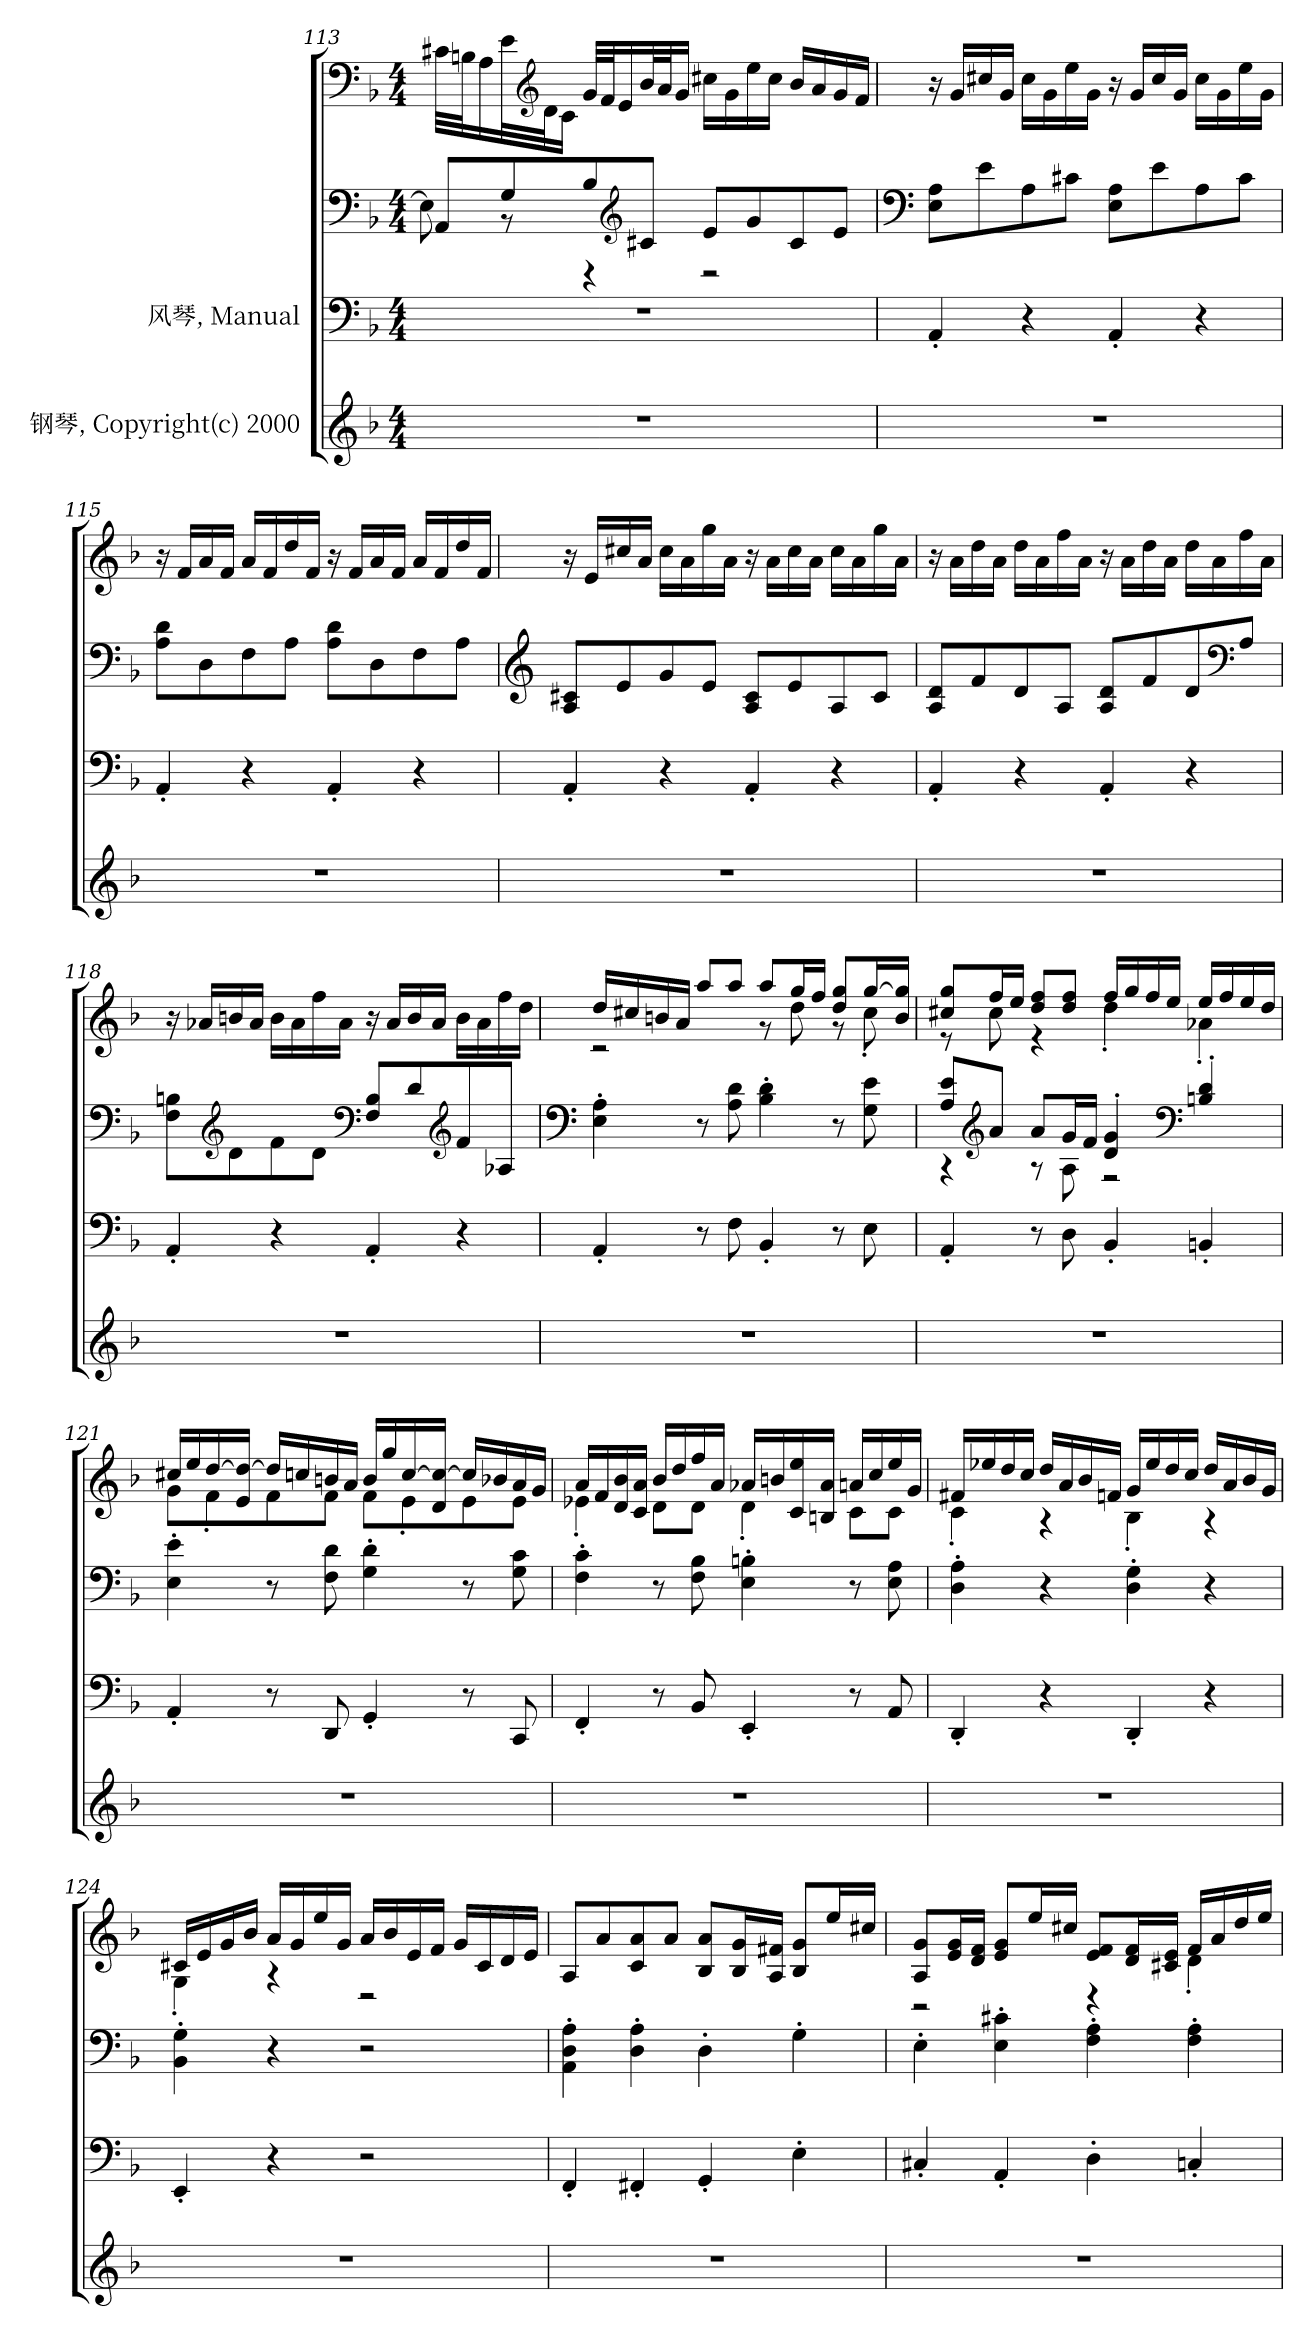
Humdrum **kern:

**kern	**kern	**kern	**kern
*part2	*part1	*part1	*part1
*staff4	*staff3	*staff2	*staff1
*I"钢琴, Copyright(c) 2000	*I"风琴, Manual	*	*
!!LO:LB:g=z
*clefG2	*clefF4	*clefF4	*clefF4
*k[b-]	*k[b-]	*k[b-]	*k[b-]
*M4/4	*M4/4	*M4/4	*M4/4
=113	=113	=113	=113
*	*	*^	*
1r	1r	8AA/L	8E\]	32c#X\LLL
.	.	.	.	32Bn\J
.	.	.	.	16A\
.	.	8G/	8r	32e\L
*	*	*	*	*clefG2
.	.	.	.	32d\J
.	.	.	.	16c#\JJ
.	.	8B-/	4r	32g/LLL
.	.	.	.	32f/J
.	.	.	.	16e/
*	*	*clefG2	*	*
.	.	8c#X/J	.	32b-/L
.	.	.	.	32a/J
.	.	.	.	16g/JJ
.	.	8e/L	2r	16cc#X\LL
.	.	.	.	16g\
.	.	8g/	.	16ee\
.	.	.	.	16cc#\JJ
.	.	8c#/	.	16b-/LL
.	.	.	.	16a/
.	.	8e/J	.	16g/
.	.	.	.	16f/JJ
*	*	*v	*v	*
=114	=114	=114	=114
*	*	*clefF4	*
1r	4AA'/	8E\ 8A\L	16r
.	.	.	16g/LL
.	.	8e\	16cc#X/
.	.	.	16g/JJ
.	4r	8A\	16cc#\LL
.	.	.	16g\
.	.	8c#X\J	16ee\
.	.	.	16g\JJ
.	4AA'/	8E\ 8A\L	16r
.	.	.	16g/LL
.	.	8e\	16cc#/
.	.	.	16g/JJ
.	4r	8A\	16cc#\LL
.	.	.	16g\
.	.	8c#\J	16ee\
.	.	.	16g\JJ
!!LO:LB:g=z
=115	=115	=115	=115
1r	4AA'/	8A\ 8d\L	16r
.	.	.	16f/LL
.	.	8D\	16a/
.	.	.	16f/JJ
.	4r	8F\	16a/LL
.	.	.	16f/
.	.	8A\J	16dd/
.	.	.	16f/JJ
.	4AA'/	8A\ 8d\L	16r
.	.	.	16f/LL
.	.	8D\	16a/
.	.	.	16f/JJ
.	4r	8F\	16a/LL
.	.	.	16f/
.	.	8A\J	16dd/
.	.	.	16f/JJ
=116	=116	=116	=116
*	*	*clefG2	*
1r	4AA'/	8A/ 8c#X/L	16r
.	.	.	16e/LL
.	.	8e/	16cc#X/
.	.	.	16a/JJ
.	4r	8g/	16cc#\LL
.	.	.	16a\
.	.	8e/J	16gg\
.	.	.	16a\JJ
.	4AA'/	8A/ 8c#/L	16r
.	.	.	16a\LL
.	.	8e/	16cc#\
.	.	.	16a\JJ
.	4r	8A/	16cc#\LL
.	.	.	16a\
.	.	8c#/J	16gg\
.	.	.	16a\JJ
!!LO:PB:g=z
=117	=117	=117	=117
1r	4AA'/	8A/ 8d/L	16r
.	.	.	16a\LL
.	.	8f/	16dd\
.	.	.	16a\JJ
.	4r	8d/	16dd\LL
.	.	.	16a\
.	.	8A/J	16ff\
.	.	.	16a\JJ
.	4AA'/	8A/ 8d/L	16r
.	.	.	16a\LL
.	.	8f/	16dd\
.	.	.	16a\JJ
.	4r	8d/	16dd\LL
.	.	.	16a\
*	*	*clefF4	*
.	.	8A/J	16ff\
.	.	.	16a\JJ
=118	=118	=118	=118
1r	4AA'/	8F\ 8Bn\L	16r
.	.	.	16a-X/LL
*	*	*clefG2	*
.	.	8d\	16bn/
.	.	.	16a-/JJ
.	4r	8f\	16b\LL
.	.	.	16a-\
.	.	8d\J	16ff\
.	.	.	16a-\JJ
*	*	*clefF4	*
.	4AA'/	8F/ 8B/L	16r
.	.	.	16a-/LL
.	.	8d/	16b/
.	.	.	16a-/JJ
*	*	*clefG2	*
.	4r	8f/	16b\LL
.	.	.	16a-\
.	.	8A-X/J	16ff\
.	.	.	16dd\JJ
!!LO:LB:g=z
=119	=119	=119	=119
*	*	*clefF4	*
*	*	*	*^
1r	4AA'/	4E\' 4A\'	16dd/LL	2r
.	.	.	16cc#X/	.
.	.	.	16bn/	.
.	.	.	16a/JJ	.
.	8r	8r	8aa/L	.
.	8F\	8A\ 8d\	8aa/J	.
.	4BB-'/	4B-\' 4d\'	8aa/L	8r
.	.	.	16gg/L	8dd\
.	.	.	16ff/JJ	.
.	8r	8r	8dd/ 8gg/L	8r
.	8E\	8G\ 8e\	[16gg/L	8cc#'\
.	.	.	16b/ 16gg/]JJ	.
=120	=120	=120	=120	=120
*	*	*^	*	*
1r	4AA'/	8A/ 8e/L	4r	8cc#X/ 8gg/L	8r
*	*	*clefG2	*	*	*
.	.	8a/J	.	16ff/L	8cc#\
.	.	.	.	16ee/JJ	.
.	8r	8a/L	8r	8dd/ 8ff/L	4r
.	8D\	16g/L	8A\	8dd/ 8ff/J	.
.	.	16f/JJ	.	.	.
.	4BB-'/	4d/' 4g/'	2r	16ff/LL	4dd'\
.	.	.	.	16gg/	.
.	.	.	.	16ff/	.
.	.	.	.	16ee/JJ	.
*	*	*clefF4	*	*	*
.	4BBn'/	4Bn/' 4d/'	.	16ee/LL	4a-X'\
.	.	.	.	16ff/	.
.	.	.	.	16ee/	.
.	.	.	.	16dd/JJ	.
*	*	*v	*v	*	*
!!LO:LB:g=z	!!
=121	=121	=121	=121	=121
1r	4AA'/	4E\' 4e\'	16cc#X/LL	8g\L
.	.	.	16ee/	.
.	.	.	[16dd/	8f'\
.	.	.	16e/ 16dd/_JJ	.
.	8r	8r	16dd/LL]	8f\
.	.	.	16ccn/	.
.	8DD/	8F\ 8d\	16bn/	8f\J
.	.	.	16a/JJ	.
.	4GG'/	4G\' 4d\'	16b/LL	8f\L
.	.	.	16gg/	.
.	.	.	[16cc/	8e'\
.	.	.	16d/ 16cc/_JJ	.
.	8r	8r	16cc/LL]	8e\
.	.	.	16b-X/	.
.	8CC/	8G\ 8c\	16a/	8e\J
.	.	.	16g/JJ	.
=122	=122	=122	=122	=122
1r	4FF'/	4F\' 4c\'	16a/LL	4e-X'\
.	.	.	16f/	.
.	.	.	16d/ 16b-/	.
.	.	.	16c/ 16a/JJ	.
.	8r	8r	16b-/LL	8d\L
.	.	.	16dd/	.
.	8BB-/	8F\ 8B-\	16ff/	8d\J
.	.	.	16a/JJ	.
.	4EE'/	4E\' 4Bn\'	16a-X/LL	4d'\
.	.	.	16bn/	.
.	.	.	16c/ 16ee/	.
.	.	.	16Bn/ 16a-/JJ	.
.	8r	8r	16an/LL	8c\L
.	.	.	16cc/	.
.	8AA/	8E\ 8A\	16ee/	8c\J
.	.	.	16g/JJ	.
!!LO:PB:g=z	!!
=123	=123	=123	=123	=123
1r	4DD'/	4D\' 4A\'	16f#X/LL	4c'\
.	.	.	16ee-X/	.
.	.	.	16dd/	.
.	.	.	16cc/JJ	.
.	4r	4r	16dd/LL	4r
.	.	.	16a/	.
.	.	.	16b-/	.
.	.	.	16fn/JJ	.
.	4DD'/	4D\' 4G\'	16g/LL	4B-'\
.	.	.	16ee-/	.
.	.	.	16dd/	.
.	.	.	16cc/JJ	.
.	4r	4r	16dd/LL	4r
.	.	.	16a/	.
.	.	.	16b-/	.
.	.	.	16g/JJ	.
=124	=124	=124	=124	=124
1r	4EE'/	4BB-\' 4G\'	16c#X/LL	4G'\
.	.	.	16e/	.
.	.	.	16g/	.
.	.	.	16b-/JJ	.
.	4r	4r	16a/LL	4r
.	.	.	16g/	.
.	.	.	16ee/	.
.	.	.	16g/JJ	.
.	2r	2r	16a/LL	2r
.	.	.	16b-/	.
.	.	.	16e/	.
.	.	.	16f/JJ	.
.	.	.	16g/LL	.
.	.	.	16c#/	.
.	.	.	16d/	.
.	.	.	16e/JJ	.
*	*	*	*v	*v
!!LO:LB:g=z
=125	=125	=125	=125
1r	4FF'/	4AA\' 4D\' 4A\'	8A/L
.	.	.	8a/
.	4FF#X'/	4D\' 4A\'	8c/ 8a/
.	.	.	8a/J
.	4GG'/	4D'\	8B-/ 8a/L
.	.	.	16B-/ 16g/L
.	.	.	16A/ 16f#X/JJ
.	4E'\	4G'\	8B-/ 8g/L
.	.	.	16ee/L
.	.	.	16cc#X/JJ
=126	=126	=126	=126
*	*	*	*^
1r	4C#X'/	4E'\	8A/ 8g/L	2r
.	.	.	16e/ 16g/L	.
.	.	.	16d/ 16f/JJ	.
.	4AA'/	4E\' 4c#X\'	8e/ 8g/L	.
.	.	.	16ee/L	.
.	.	.	16cc#X/JJ	.
.	4D'\	4F\' 4A\'	8e/ 8f/L	4r
.	.	.	16d/ 16f/L	.
.	.	.	16c#X/ 16e/JJ	.
.	4Cn'/	4F\' 4A\'	16f/LL	4d'\
.	.	.	16a/	.
.	.	.	16dd/	.
.	.	.	16ee/JJ	.
*	*	*	*v	*v
=	=	=	=
*-	*-	*-	*-
